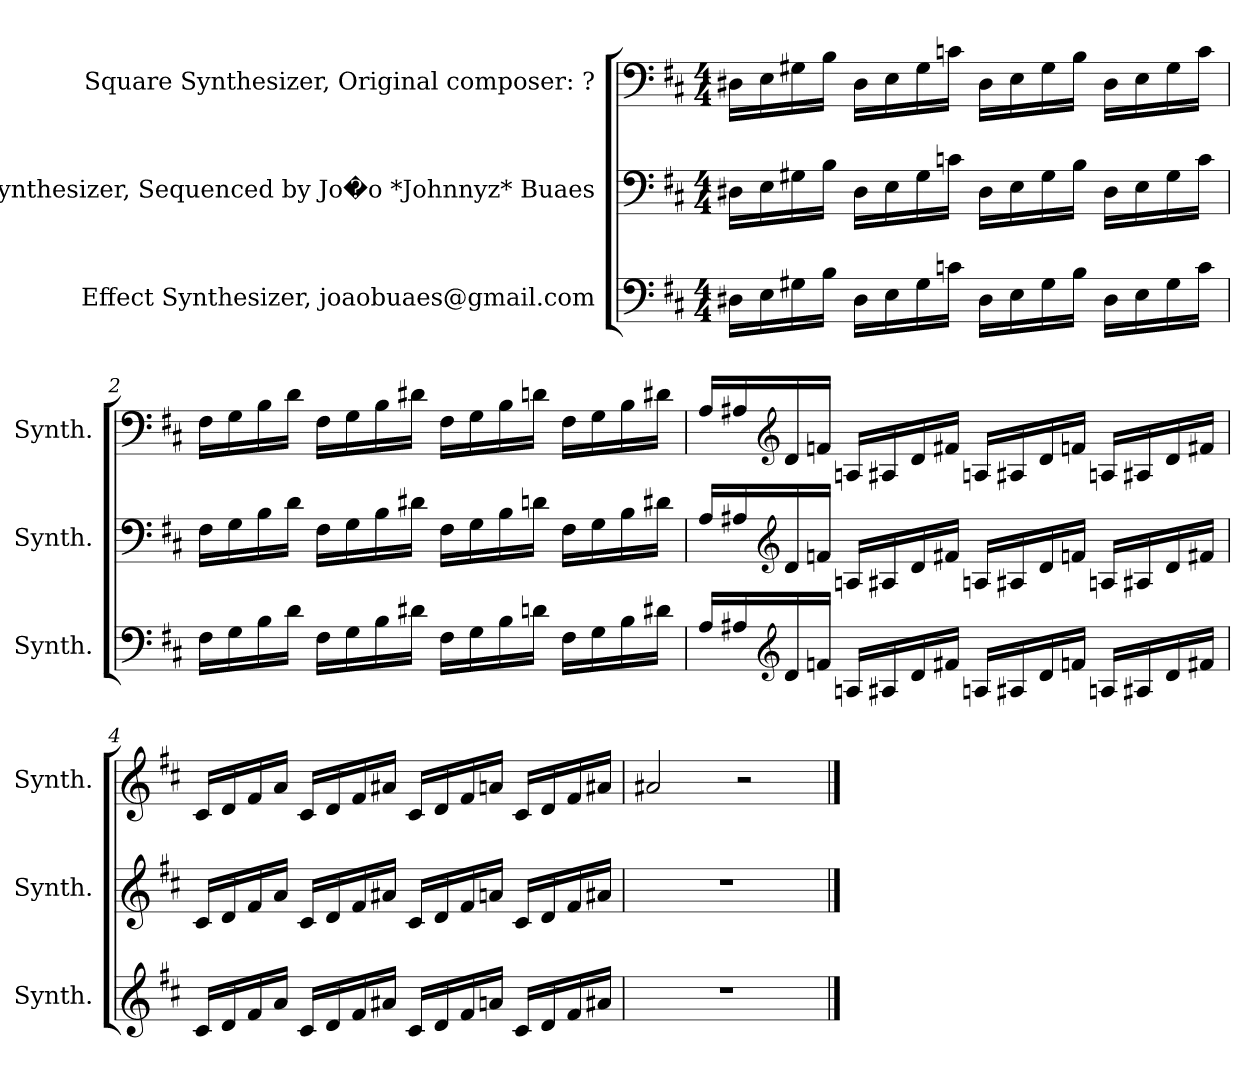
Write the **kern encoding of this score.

**kern	**kern	**kern
*part3	*part2	*part1
*staff3	*staff2	*staff1
*I"Effect Synthesizer, joaobuaes@gmail.com	*I"Square Synthesizer, Sequenced by Jo�o *Johnnyz* Buaes	*I"Square Synthesizer, Original composer: ?
*I'Synth.	*I'Synth.	*I'Synth.
*clefF4	*clefF4	*clefF4
*k[f#c#]	*k[f#c#]	*k[f#c#]
*M4/4	*M4/4	*M4/4
*MM225	*MM225	*MM225
=1	=1	=1
16D#X\LL	16D#X\LL	16D#X\LL
16E\	16E\	16E\
16G#X\	16G#X\	16G#X\
16B\JJ	16B\JJ	16B\JJ
16D#\LL	16D#\LL	16D#\LL
16E\	16E\	16E\
16G#\	16G#\	16G#\
16cn\JJ	16cn\JJ	16cn\JJ
16D#\LL	16D#\LL	16D#\LL
16E\	16E\	16E\
16G#\	16G#\	16G#\
16B\JJ	16B\JJ	16B\JJ
16D#\LL	16D#\LL	16D#\LL
16E\	16E\	16E\
16G#\	16G#\	16G#\
16c\JJ	16c\JJ	16c\JJ
!!LO:LB:g=z
=2	=2	=2
16F#\LL	16F#\LL	16F#\LL
16G\	16G\	16G\
16B\	16B\	16B\
16d\JJ	16d\JJ	16d\JJ
16F#\LL	16F#\LL	16F#\LL
16G\	16G\	16G\
16B\	16B\	16B\
16d#X\JJ	16d#X\JJ	16d#X\JJ
16F#\LL	16F#\LL	16F#\LL
16G\	16G\	16G\
16B\	16B\	16B\
16dn\JJ	16dn\JJ	16dn\JJ
16F#\LL	16F#\LL	16F#\LL
16G\	16G\	16G\
16B\	16B\	16B\
16d#X\JJ	16d#X\JJ	16d#X\JJ
!!LO:LB:g=z
=3	=3	=3
16A/LL	16A/LL	16A/LL
16A#X/	16A#X/	16A#X/
*clefG2	*clefG2	*clefG2
16d/	16d/	16d/
16fn/JJ	16fn/JJ	16fn/JJ
16An/LL	16An/LL	16An/LL
16A#X/	16A#X/	16A#X/
16d/	16d/	16d/
16f#X/JJ	16f#X/JJ	16f#X/JJ
16An/LL	16An/LL	16An/LL
16A#X/	16A#X/	16A#X/
16d/	16d/	16d/
16fn/JJ	16fn/JJ	16fn/JJ
16An/LL	16An/LL	16An/LL
16A#X/	16A#X/	16A#X/
16d/	16d/	16d/
16f#X/JJ	16f#X/JJ	16f#X/JJ
!!LO:LB:g=z
=4	=4	=4
16c#/LL	16c#/LL	16c#/LL
16d/	16d/	16d/
16f#/	16f#/	16f#/
16a/JJ	16a/JJ	16a/JJ
16c#/LL	16c#/LL	16c#/LL
16d/	16d/	16d/
16f#/	16f#/	16f#/
16a#X/JJ	16a#X/JJ	16a#X/JJ
16c#/LL	16c#/LL	16c#/LL
16d/	16d/	16d/
16f#/	16f#/	16f#/
16an/JJ	16an/JJ	16an/JJ
16c#/LL	16c#/LL	16c#/LL
16d/	16d/	16d/
16f#/	16f#/	16f#/
16a#X/JJ	16a#X/JJ	16a#X/JJ
=5	=5	=5
1r	1r	2a#X/
.	.	2r
==	==	==
*-	*-	*-
